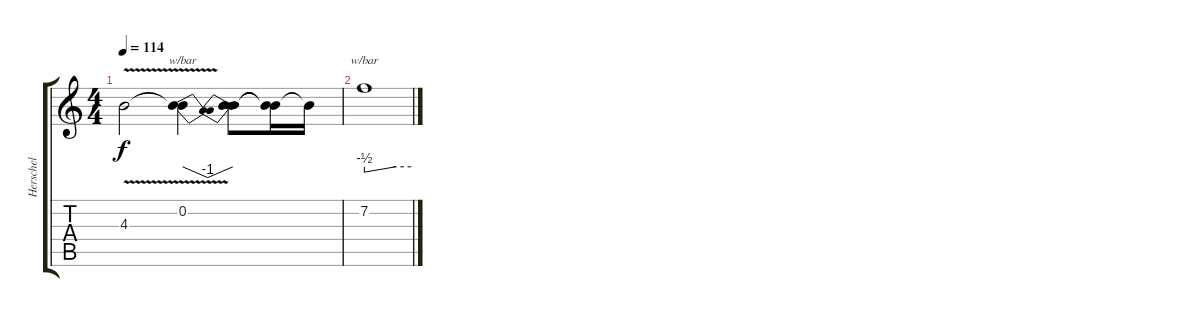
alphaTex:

\track ("Herschel" "Herschel") {instrument electricguitarjazz}
\staff {score tabs}
\tuning (E4 B3 G3 D3 A2 E2) {hide}
\ts (4 4)
\tempo 114
\clef g2
\ks c
4.3{v}.2{dy f} (0.2 4.3{t}).4{tbe (dip default 0 0 30 -4 60 0)} (0.2{t} 4.3{t}).8 (0.2{t} 4.3{t}).16 4.3{t}.16 |
7.2.1{tbe (custom default 0 -2 40 0 60 0)}
